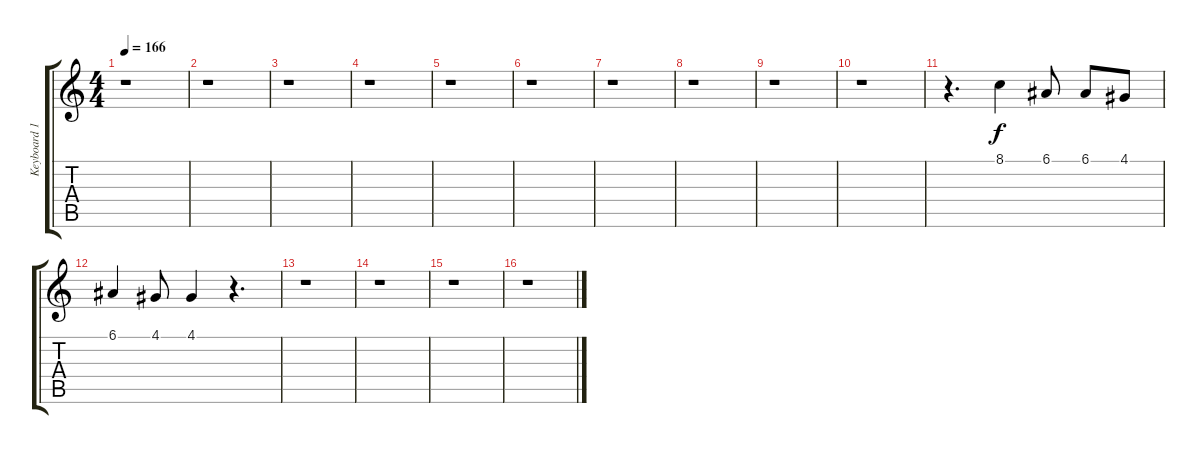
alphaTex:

\track ("Keyboard 1" "Keyboard 1") {instrument lead1square}
\staff {score tabs}
\tuning (E4 B3 G3 D3 A2 E2) {hide}
\ts (4 4)
\tempo 166
\clef g2
\ks c
r.1{dy f} |
r.1 |
r.1 |
r.1 |
r.1 |
r.1 |
r.1 |
r.1 |
r.1 |
r.1 |
r.4{d} 8.1.4 6.1.8 6.1.8 4.1.8 |
6.1.4 4.1.8 4.1.4 r.4{d} |
r.1 |
r.1 |
r.1 |
r.1
